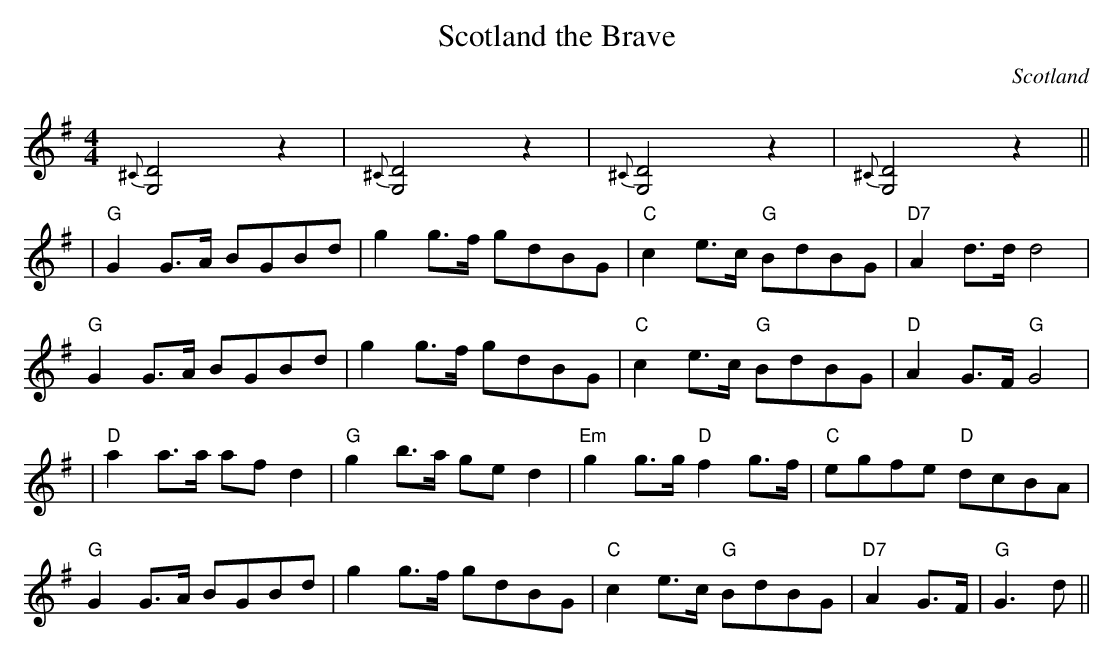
X:1
T:Scotland the Brave
C:Scotland
M:4/4
L:1/8
K:G
{^C}[G,4D4] z2 | {^C}[G,4D4]z2 | {^C}[G,4D4] z2 | {^C}[G,4D4] z2 ||
| "G"G2 G>A BGBd | g2 g>f gdBG | "C"c2 e>c "G"BdBG | "D7"A2 d>d d4 |
"G"G2 G>A BGBd | g2 g>f gdBG | "C"c2 e>c "G"BdBG | "D"A2 G>F "G"G4 |
| "D"a2 a>a af d2 | "G"g2 b>a ge d2 | "Em"g2 g>g "D"f2 g>f | "C"egfe "D"dcBA |
"G"G2 G>A BGBd | g2 g>f gdBG | "C"c2 e>c "G"BdBG | "D7"A2 G>F | "G"G3 d ||
